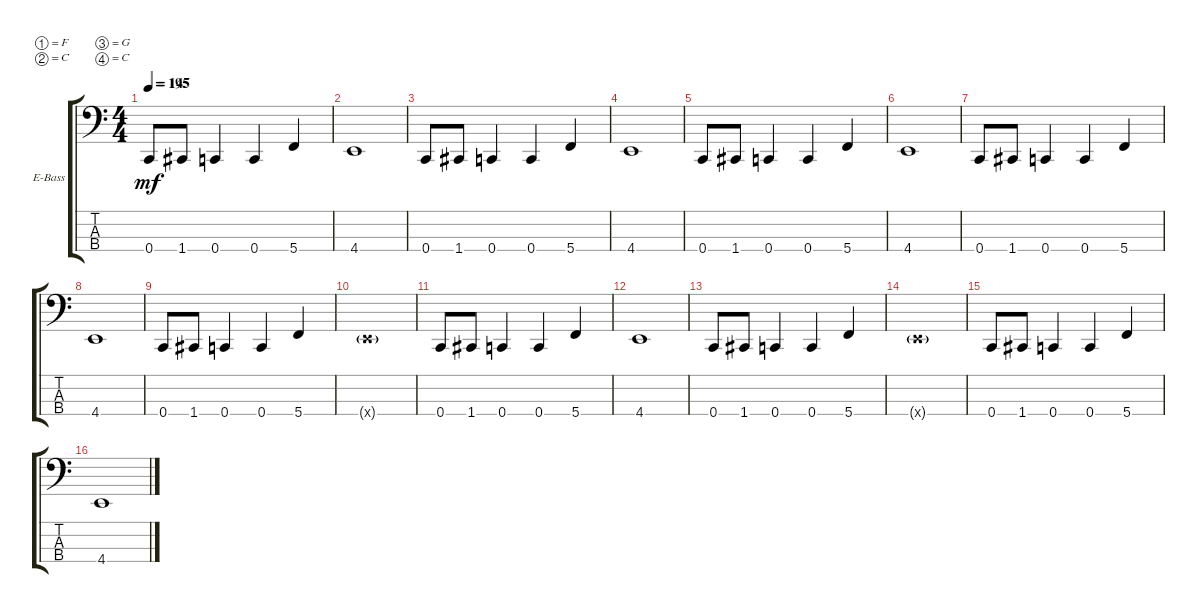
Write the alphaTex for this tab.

\defaultSystemsLayout 4
\bracketExtendMode groupsimilarinstruments
\firstSystemTrackNameOrientation horizontal
\otherSystemsTrackNameOrientation horizontal
\track ("Electric Bass" "E-Bass") {instrument electricbassfinger}
\staff {score tabs}
\tuning (F2 C2 G1 C1)
\ts (4 4)
\tempo 195
\tempo (145 0.00625)
\clef f4
\ks c
0.4.8{dy mf} 1.4.8 0.4.4 0.4.4 5.4.4 |
4.4.1 |
0.4.8 1.4.8 0.4.4 0.4.4 5.4.4 |
4.4.1 |
0.4.8 1.4.8 0.4.4 0.4.4 5.4.4 |
4.4.1 |
0.4.8 1.4.8 0.4.4 0.4.4 5.4.4 |
4.4.1 |
0.4.8 1.4.8 0.4.4 0.4.4 5.4.4 |
4.4{g x}.1 |
0.4.8 1.4.8 0.4.4 0.4.4 5.4.4 |
4.4.1 |
0.4.8 1.4.8 0.4.4 0.4.4 5.4.4 |
4.4{g x}.1 |
0.4.8 1.4.8 0.4.4 0.4.4 5.4.4 |
4.4.1
